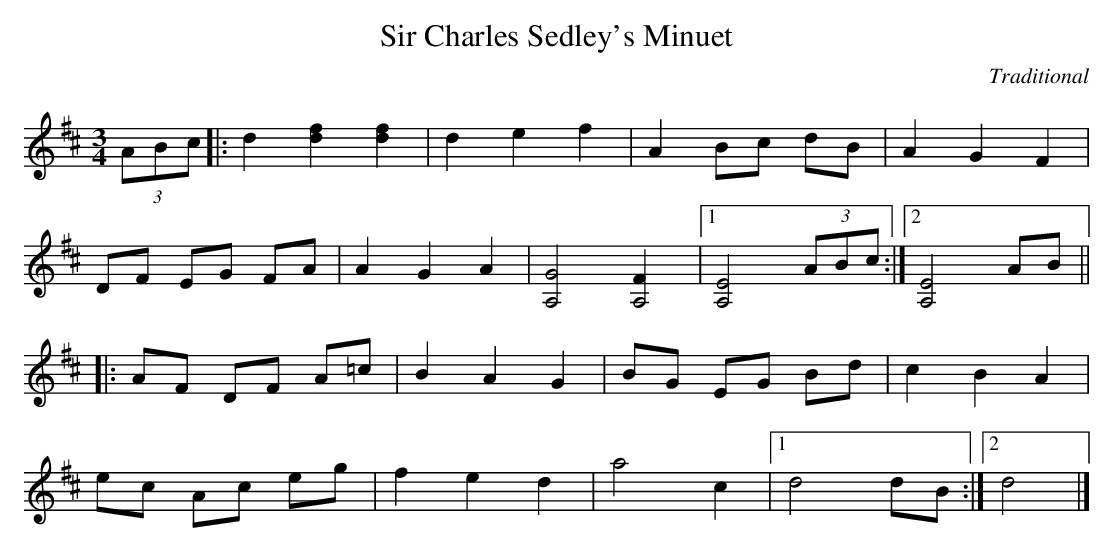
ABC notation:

X:1
T:Sir Charles Sedley's Minuet
C:Traditional
M:3/4
L:1/8
K:D
(3ABc |:\
d2 [d2f2] [d2f2] | d2e2f2 | A2 Bc dB | A2G2F2 |
DF EG FA | A2G2A2 | [A,4G4] [A,4F2] |1 [A,4E4] (3ABc :|2 [A,4E4] AB ||
|:\
AF DF A=c | B2A2G2 | BG EG Bd | c2B2A2 |
ec Ac eg | f2e2d2 | a4c2 |1 d4 dB :|2 d4 |]
